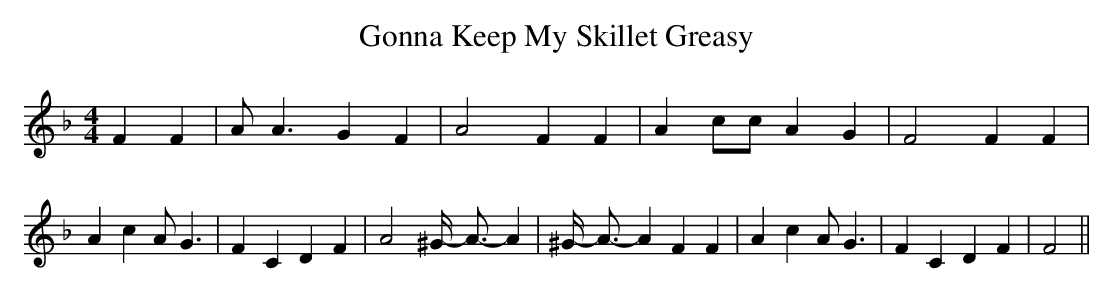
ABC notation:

X:1
T:Gonna Keep My Skillet Greasy
M:4/4
L:1/4
K:F
 F F| A/2 A3/2 G F| A2 F F| A c/2c/2 A G| F2 F F| A c A/2 G3/2| F C D F|\
 A2 ^G/4- A3/4- A| ^G/4- A3/4- A F F| A c A/2 G3/2| F C D F| F2||
